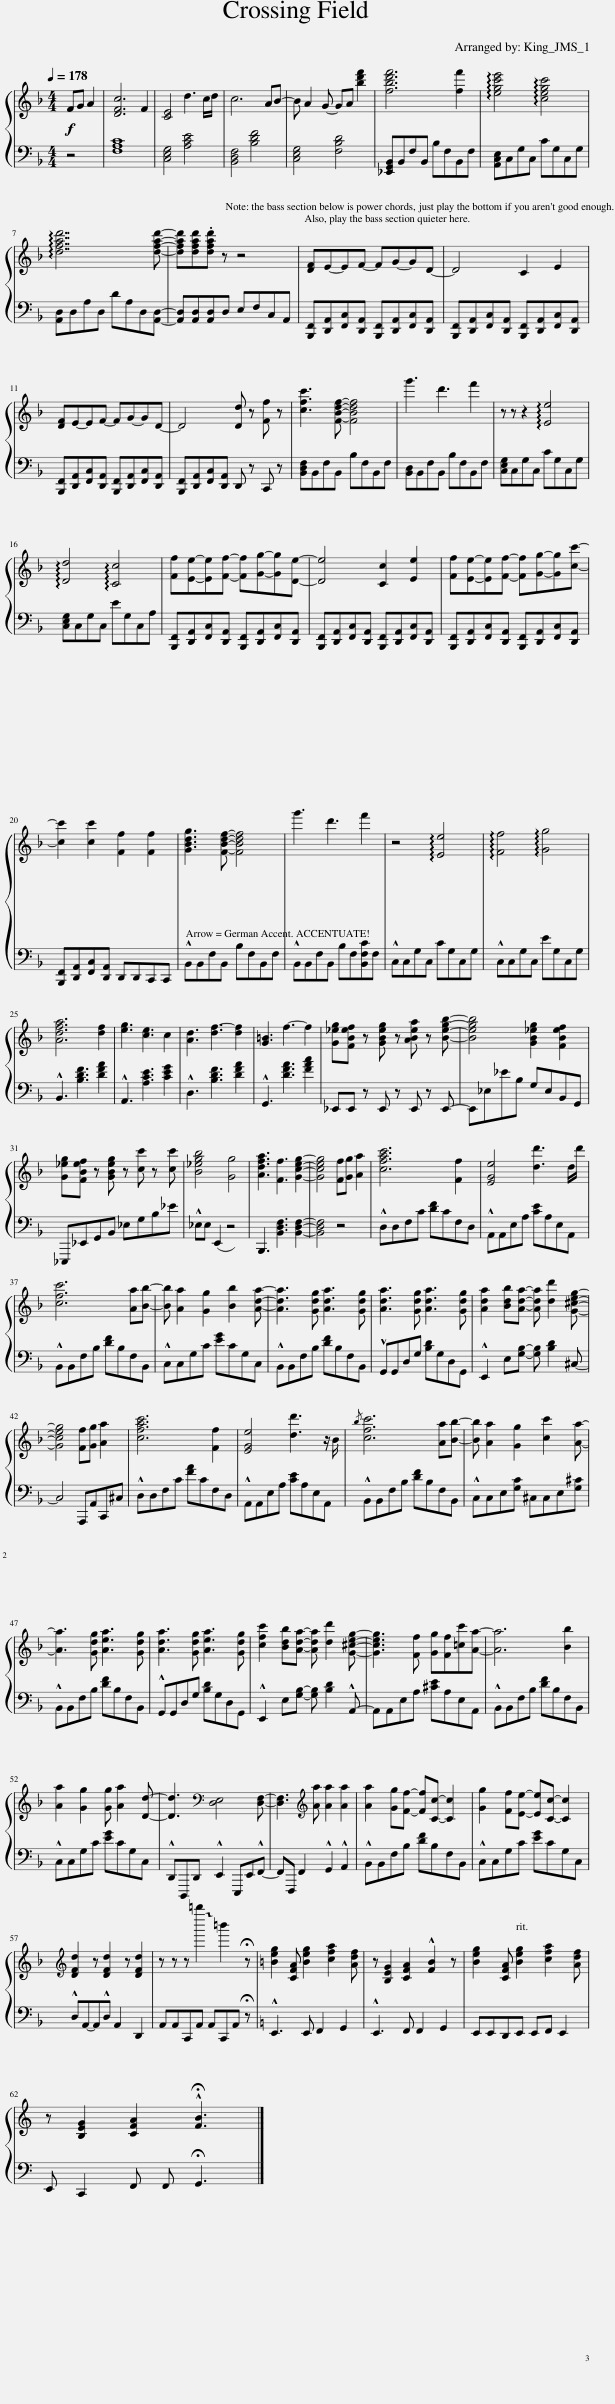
X:1
%%score { 1 | 2 }
L:1/8
Q:1/4=178
M:4/4
I:linebreak $
K:F
V:1 treble
V:2 bass
V:1
!f! FG A2 | [DFc]6 F2 | [CE]4 d3 c/d/ | c6 AB- | B A2 G- GA [bd'f']2 | %5
 [fbd'f']6 [ff']2 | !arpeggio![egc'e']4 !arpeggio![cegc']4 |$ !arpeggio![dfad']7 [dfad']- | [dfad'][dfad'].[dfad'] z z4 | [DF]E-EF- FG-GD- | %10
 D4 C2 E2 |$ [DF]E-EF- FG-GD- | D4 [Dd] z [Ff] z | [cfc']3 [FBdf]- [FBdf]4 | g'3 d'3 f'2 | %15
 z z z2 !arpeggio![Ee]4 |$ !arpeggio![Dd]4 !arpeggio![Cc]4 | [Ff][Ee]-[Ee][Ff]- [Ff][Gg]-[Gg][De]- | [De]4 [Cc]2 [Ee]2 | [Ff][Ee]-[Ee][Ff]- [Ff][Gg]-[Gg][cc']- |$ %20
 [cc']2 [cc']2 [Ff]2 [Ff]2 | [GBdg]3 [FBdf]- [FBdf]4 | g'3 d'3 f'2 | z4 !arpeggio![Ee]4 | !arpeggio![Ff]4 !arpeggio![Gg]4 |$ %25
 [Adfa]6 [df]2 | [eg]3 [ce]3 c2 | [Ad]3 [df-]3 [df]2 | [G=B]3 f3- f2 | [G_eg][FBef] z [GBeg] z [ABea] z [Begb]- | %30
 [Begb]4 [GB_eg]2 [FBef]2 |$ [G_eg][FBef] z [GBeg] z [cc'] z [cc'] | [B_egb]4 [Gg]4 | [Adfa]3 [Ff]3 [Gceg]2- | [Gceg]4 [Ff][Gg] [Aa]2 | %35
 [cfac']6 [Ff]2 | [EGe]4 [dd']3 d/d'/ |$ [cfc']6 [Aa][Bb]- | [Bb] [Aa]2 [Gg]2 [Bb]2 [Ada]- | [Ada]3 [Gdg] [Ada]3 [Gdg] | %40
 [Ada]3 [Gdg] [Ada]3 [Gdg] | [Ada]2 [Bdb][Ada]- [Ada] [dd']2 [G^ceg]- |$ [Gceg]4 [Ff][Gg] [Aa]2 | [cfac']6 [Ff]2 | [EGe]4 [dd']3 z/ B/ | %45
{/b} [cfc']6 [Aa][Bb]- | [Bb] [Aa]2 [Gg]2 [cc']2 [Aa]- |$ [Aa]3 [Gdg] [Aea]3 [Gdg] | [Ada]3 [Gdg] [Aea]3 [Gdg] | [cfc']2 [Bdb][Ada]- [Ada] [dd']2 [G^ceg]- | %50
 [Gceg]3 [Ff] [Gg][Ff][=cc'][Aa]- | [Aa]6 [Bb]2 |$ [Aa]2 [Gg]2 [Gg] [Aa]2 [Dd]- | [Dd]3[K:bass] [D,E,]4 [D,F,]- | [D,F,]3[K:treble] [Aa] [Aa]2 [Aa]2 | %55
 [Aa]2 [Gg][Ff]- [Ff][Cc]- [Cc]2 | [Gg]2 [Ff][Ee]- [Ee][Cc]- [Cc]2 |$[K:treble] [DFd]2 z [DFd]2 z [DFd]2 | z z z !~(!=b''2 !~)!=b'2 !fermata!z |[K:C] [Beg]2 [CFA] [Beg]2 [cfa]2 [Adf] | %60
 z [B,EG]2 [CFA]2 !^![FB]2 z | [Beg]2 [CFA] [Beg]2 [cfa]2 [Adf] |$ z [B,EG]2 [CFA]2 !^!!fermata![FB]3 |] %63
V:2
 z4 | [F,A,C]8 | [C,E,G,]4 [A,CE]4 | [B,,D,F,]4 [B,DF]4 | [C,E,G,]4 [F,B,D]4 | %5
 [_E,,G,,B,,]B,,F,B,, B,F,B,,F, | [A,,C,E,]C,G,C, CG,C,G, |$ [A,,D,]D,A,D, DA,D,[A,,D,]- | [A,,D,][A,,D,][A,,D,]D, E,F,C,A,, | [B,,,F,,][D,,A,,][F,,C,][D,,A,,] [B,,,F,,][D,,A,,][F,,C,][D,,A,,] | %10
 [B,,,F,,][D,,A,,][F,,C,][D,,A,,] [B,,,F,,][D,,A,,][F,,C,][D,,A,,] |$ [B,,,F,,][D,,A,,][F,,C,][D,,A,,] [B,,,F,,][D,,A,,][F,,C,][D,,A,,] | [B,,,F,,][D,,A,,][F,,C,][D,,A,,] D,, z C,, z | [B,,D,F,]B,,F,B,, B,F,B,,F, | [B,,D,]B,,F,B,, B,F,B,,F, | %15
 [C,E,G,]C,G,C, CG,C,G, |$ [C,E,G,]C,G,C, EG,C,A, | [B,,,F,,][D,,A,,][F,,C,][D,,A,,] [B,,,F,,][D,,A,,][F,,C,][D,,A,,] | [B,,,F,,][D,,A,,][F,,C,][D,,A,,] [B,,,F,,][D,,A,,][F,,C,][D,,A,,] | [B,,,F,,][D,,A,,][F,,C,][D,,A,,] [B,,,F,,][D,,A,,][F,,C,][D,,A,,] |$ %20
 [B,,,F,,][D,,A,,][F,,C,][D,,A,,] D,,D,,C,,C,, | !^!B,,B,,F,B,, B,F,B,,F, | !^!B,,B,,F,B,, B,F,[B,,F,C]F, | !^!C,C,G,C, CG,C,G, | !^!C,C,G,C, EG,C,G, |$ %25
 !^!B,,3 [B,DF]3 [DFA]2 | !^!A,,3 [A,CE]3 [CEG]2 | !^!D,3 [B,DF]3 [DFA]2 | !^!G,,3 [DFA]3 [FAc]2 | _E,,E,, z E,, z E,, z E,,- | %30
 E,,_E,_EB, G,E,B,,G,, |$ _E,,,_E,,G,,B,, _E,G,B,_E | !^!_E,E, (E,,2 z4) | B,,,3 [B,,D,F,]3 [B,,D,F,]2- | [B,,D,F,]4 z4 | %35
 !^!D,D,F,C [DF]CF,D, | !^!A,,A,,E,A, [CE]A,E,A,, |$ !^!B,,B,,F,B, [DF]B,F,B,, | !^!C,C,G,C [EG]CG,C, | !^!B,,B,,F,B, [DF]B,F,B,, | %40
 !^!G,,G,,D,G, [B,D]G,D,G,, | !^!E,,2 E,[G,B,]- [G,B,] [B,D]2 ^C,- |$ C,4 A,,,A,,C,,^C, | !^!D,D,F,C [FA]CF,D, | !^!A,,A,,E,A, [CE]A,E,A,, | %45
 !^!B,,B,,F,B, [DF]B,F,B,, | !^!C,C,E,[G,C] ^C,C,E,[G,^C] |$ !^!B,,B,,F,B, [DF]B,F,B,, | !^!G,,G,,D,G, [B,D]G,D,G,, | !^!E,,2 E,[G,B,]- [G,B,] [B,D]2 !^!A,,- | %50
 A,,A,,E,A, [^CE]A,E,A,, | !^!B,,B,,F,B, [DF]B,F,B,, |$ !^!C,C,G,C [EG]CG,C, | !^!D,,D,,,D,, !^!E,,2 E,,,E,,!^!F,,- | F,,F,,, F,,2 !^!G,,2 !^!A,,2 | %55
 !^!B,,B,,F,B, [DF]B,F,B,, | !^!C,C,G,C [EG]CG,C, |$ !^!D,A,,-A,,!^!D, A,,2 D,,2 | A,,A,,C,,A,, A,,C,,A,, !fermata!z |[K:C] !^!E,,3 E,, F,,2 G,,2 | %60
 !^!E,,3 F,, F,,2 G,,2 | E,,E,,D,,E,, E,,F,, E,,2 |$ E,, C,,2 F,, F,, !fermata!G,,3 |] %63
